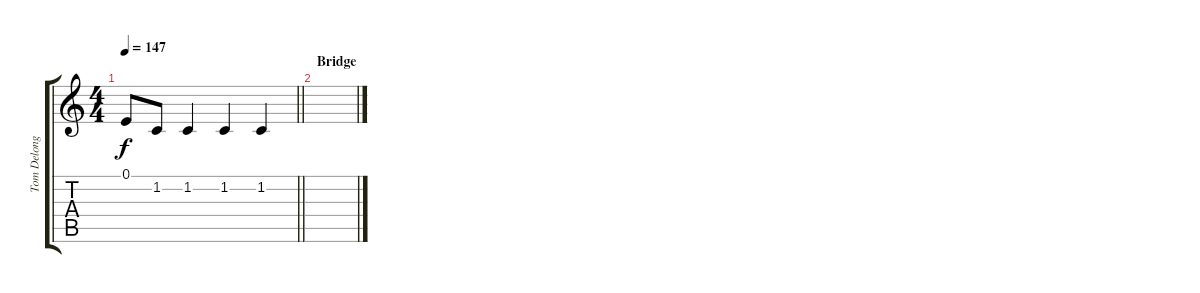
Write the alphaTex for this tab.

\track ("Tom Delonge - Vocals" "Tom Delong") {instrument altosax}
\staff {score tabs}
\tuning (E4 B3 G3 D3 A2 E2) {hide}
\ts (4 4)
\tempo 147
\clef g2
\barLineRight lightlight
\ks c
0.1{t}.8{dy f} 1.2.8 1.2.4 1.2.4 1.2.4 |
\section ("" "Bridge")
